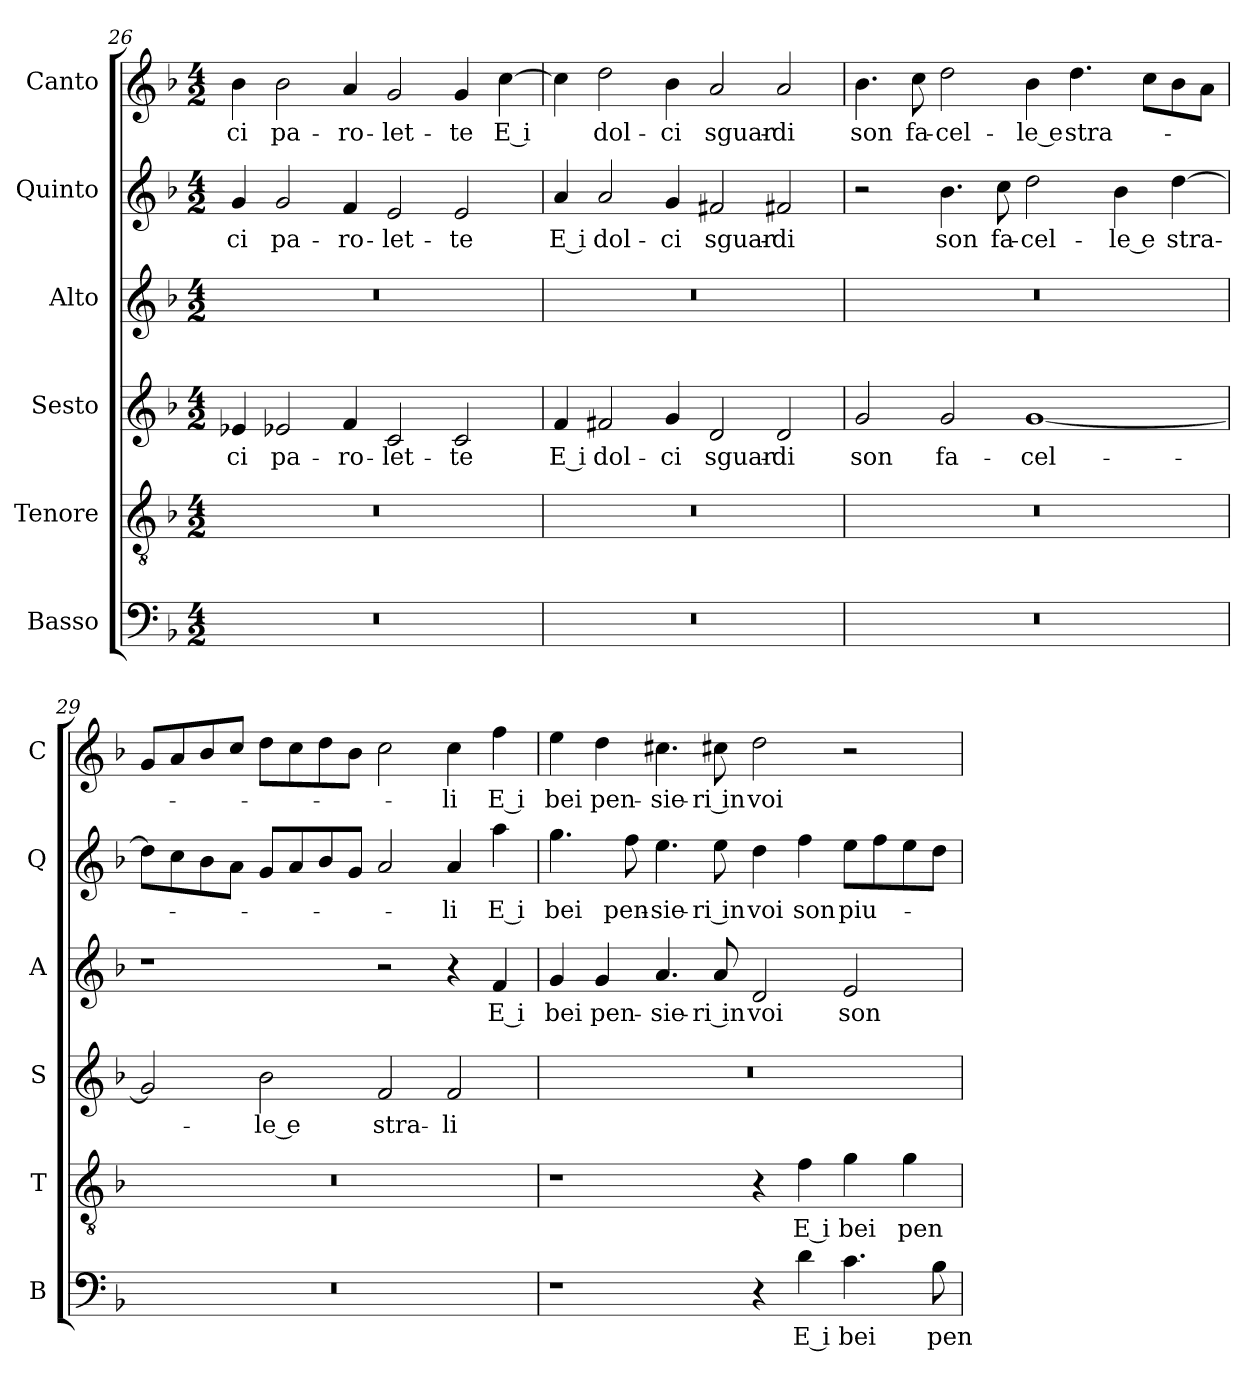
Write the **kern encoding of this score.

**kern	**text	**kern	**text	**kern	**text	**kern	**text	**kern	**text	**kern	**text
*part6	*part6	*part5	*part5	*part4	*part4	*part3	*part3	*part2	*part2	*part1	*part1
*staff6	*staff6	*staff5	*staff5	*staff4	*staff4	*staff3	*staff3	*staff2	*staff2	*staff1	*staff1
*I"Basso	*	*I"Tenore	*	*I"Sesto	*	*I"Alto	*	*I"Quinto	*	*I"Canto	*
*I'B	*	*I'T	*	*I'S	*	*I'A	*	*I'Q	*	*I'C	*
*clefF4	*	*clefGv2	*	*clefG2	*	*clefG2	*	*clefG2	*	*clefG2	*
*k[b-]	*	*k[b-]	*	*k[b-]	*	*k[b-]	*	*k[b-]	*	*k[b-]	*
*F:	*	*F:	*	*F:	*	*F:	*	*F:	*	*F:	*
*M4/2	*	*M4/2	*	*M4/2	*	*M4/2	*	*M4/2	*	*M4/2	*
=26	=26	=26	=26	=26	=26	=26	=26	=26	=26	=26	=26
0r	.	0r	.	4e-X	-ci	0r	.	4g	-ci	4b-	-ci
.	.	.	.	2e-X	pa-	.	.	2g	pa-	2b-	pa-
.	.	.	.	4f	-ro-	.	.	4f	-ro-	4a	-ro-
.	.	.	.	2c	-let-	.	.	2e	-let-	2g	-let-
.	.	.	.	2c	-te	.	.	2e	-te	4g	-te
.	.	.	.	.	.	.	.	.	.	[4cc	E i
=27	=27	=27	=27	=27	=27	=27	=27	=27	=27	=27	=27
0r	.	0r	.	4f	E i	0r	.	4a	E i	4cc]	.
.	.	.	.	2f#X	dol-	.	.	2a	dol-	2dd	dol-
.	.	.	.	4g	-ci	.	.	4g	-ci	4b-	-ci
.	.	.	.	2d	sguar-	.	.	2f#X	sguar-	2a	sguar-
.	.	.	.	2d	-di	.	.	2f#X	-di	2a	-di
=28	=28	=28	=28	=28	=28	=28	=28	=28	=28	=28	=28
0r	.	0r	.	2g	son	0r	.	2r	.	4.b-	son
.	.	.	.	.	.	.	.	.	.	8cc	fa-
.	.	.	.	2g	fa-	.	.	4.b-	son	2dd	-cel-
.	.	.	.	.	.	.	.	8cc	fa-	.	.
.	.	.	.	[1g	-cel-	.	.	2dd	-cel-	4b-	-le e
.	.	.	.	.	.	.	.	.	.	4.dd	stra-
.	.	.	.	.	.	.	.	4b-	-le e	.	.
.	.	.	.	.	.	.	.	.	.	8ccL	.
.	.	.	.	.	.	.	.	[4dd	stra-	8b-	.
.	.	.	.	.	.	.	.	.	.	8aJ	.
=29	=29	=29	=29	=29	=29	=29	=29	=29	=29	=29	=29
0r	.	0r	.	2g]	.	1r	.	8ddL]	.	8gL	.
.	.	.	.	.	.	.	.	8cc	.	8a	.
.	.	.	.	.	.	.	.	8b-	.	8b-	.
.	.	.	.	.	.	.	.	8aJ	.	8ccJ	.
.	.	.	.	2b-	-le e	.	.	8gL	.	8ddL	.
.	.	.	.	.	.	.	.	8a	.	8cc	.
.	.	.	.	.	.	.	.	8b-	.	8dd	.
.	.	.	.	.	.	.	.	8gJ	.	8b-J	.
.	.	.	.	2f	stra-	2r	.	2a	.	2cc	.
.	.	.	.	2f	-li	4r	.	4a	-li	4cc	-li
.	.	.	.	.	.	4f	E i	4aa	E i	4ff	E i
=30	=30	=30	=30	=30	=30	=30	=30	=30	=30	=30	=30
1r	.	1r	.	0r	.	4g	bei	4.gg	bei	4ee	bei
.	.	.	.	.	.	4g	pen-	.	.	4dd	pen-
.	.	.	.	.	.	.	.	8ff	pen-	.	.
.	.	.	.	.	.	4.a	-sie-	4.ee	-sie-	4.cc#X	-sie-
.	.	.	.	.	.	8a	-ri in	8ee	-ri in	8cc#X	-ri in
4r	.	4r	.	.	.	2d	voi	4dd	voi	2dd	voi
4d	E i	4f	E i	.	.	.	.	4ff	son	.	.
4.c	bei	4g	bei	.	.	2e	son	8eeL	piu-	2r	.
.	.	.	.	.	.	.	.	8ff	.	.	.
.	.	4g	pen-	.	.	.	.	8ee	.	.	.
8B-	pen-	.	.	.	.	.	.	8ddJ	.	.	.
=	=	=	=	=	=	=	=	=	=	=	=
*-	*-	*-	*-	*-	*-	*-	*-	*-	*-	*-	*-
